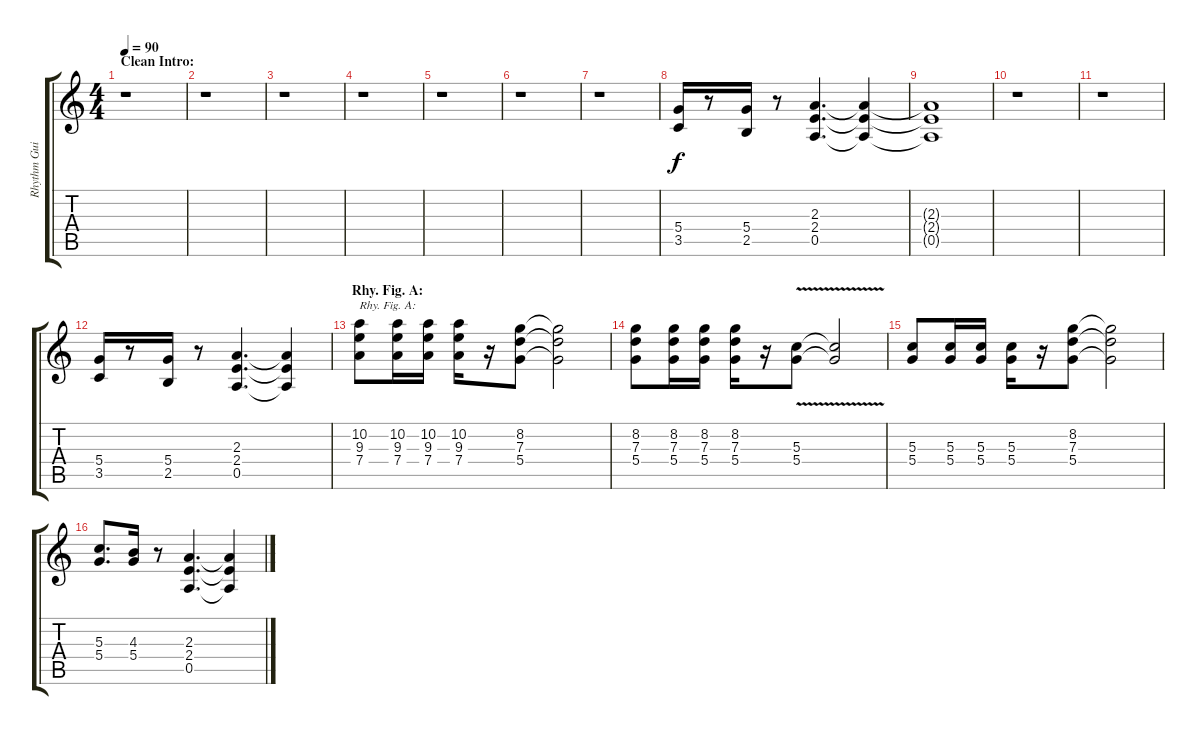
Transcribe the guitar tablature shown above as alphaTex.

\track ("Rhythm Guitar 1" "Rhythm Gui") {instrument distortionguitar}
\staff {score tabs}
\tuning (E4 B3 G3 D3 A2 E2) {hide}
\ts (4 4)
\section ("" "Clean Intro:")
\tempo 90
\clef g2
\ks c
r.1{dy f instrument distortionguitar} |
r.1 |
r.1 |
r.1 |
r.1 |
r.1 |
r.1 |
(5.4 3.5).16 r.8 (5.4 2.5).16 r.8 (2.3 2.4 0.5).4{d} (2.3{t} 2.4{t} 0.5{t}).4 |
(2.3{t} 2.4{t} 0.5{t}).1 |
r.1 |
r.1 |
(5.4 3.5).16 r.8 (5.4 2.5).16 r.8 (2.3 2.4 0.5).4{d} (2.3{t} 2.4{t} 0.5{t}).4 |
\section ("" "Rhy. Fig. A:")
(10.2 9.3 7.4).8{txt "Rhy. Fig. A:"} (10.2 9.3 7.4).16 (10.2 9.3 7.4).16 (10.2 9.3 7.4).16 r.16 (8.2 7.3 5.4).8 (8.2{t} 7.3{t} 5.4{t}).2 |
(8.2 7.3 5.4).8 (8.2 7.3 5.4).16 (8.2 7.3 5.4).16 (8.2 7.3 5.4).16 r.16 (5.3{v} 5.4).8 (5.3{t} 5.4{t}).2 |
(5.3 5.4).8 (5.3 5.4).16 (5.3 5.4).16 (5.3 5.4).16 r.16 (8.2 7.3 5.4).8 (8.2{t} 7.3{t} 5.4{t}).2 |
(5.3 5.4).8{d} (4.3 5.4).16 r.8 (2.3 2.4 0.5).4{d} (2.3{t} 2.4{t} 0.5{t}).4
